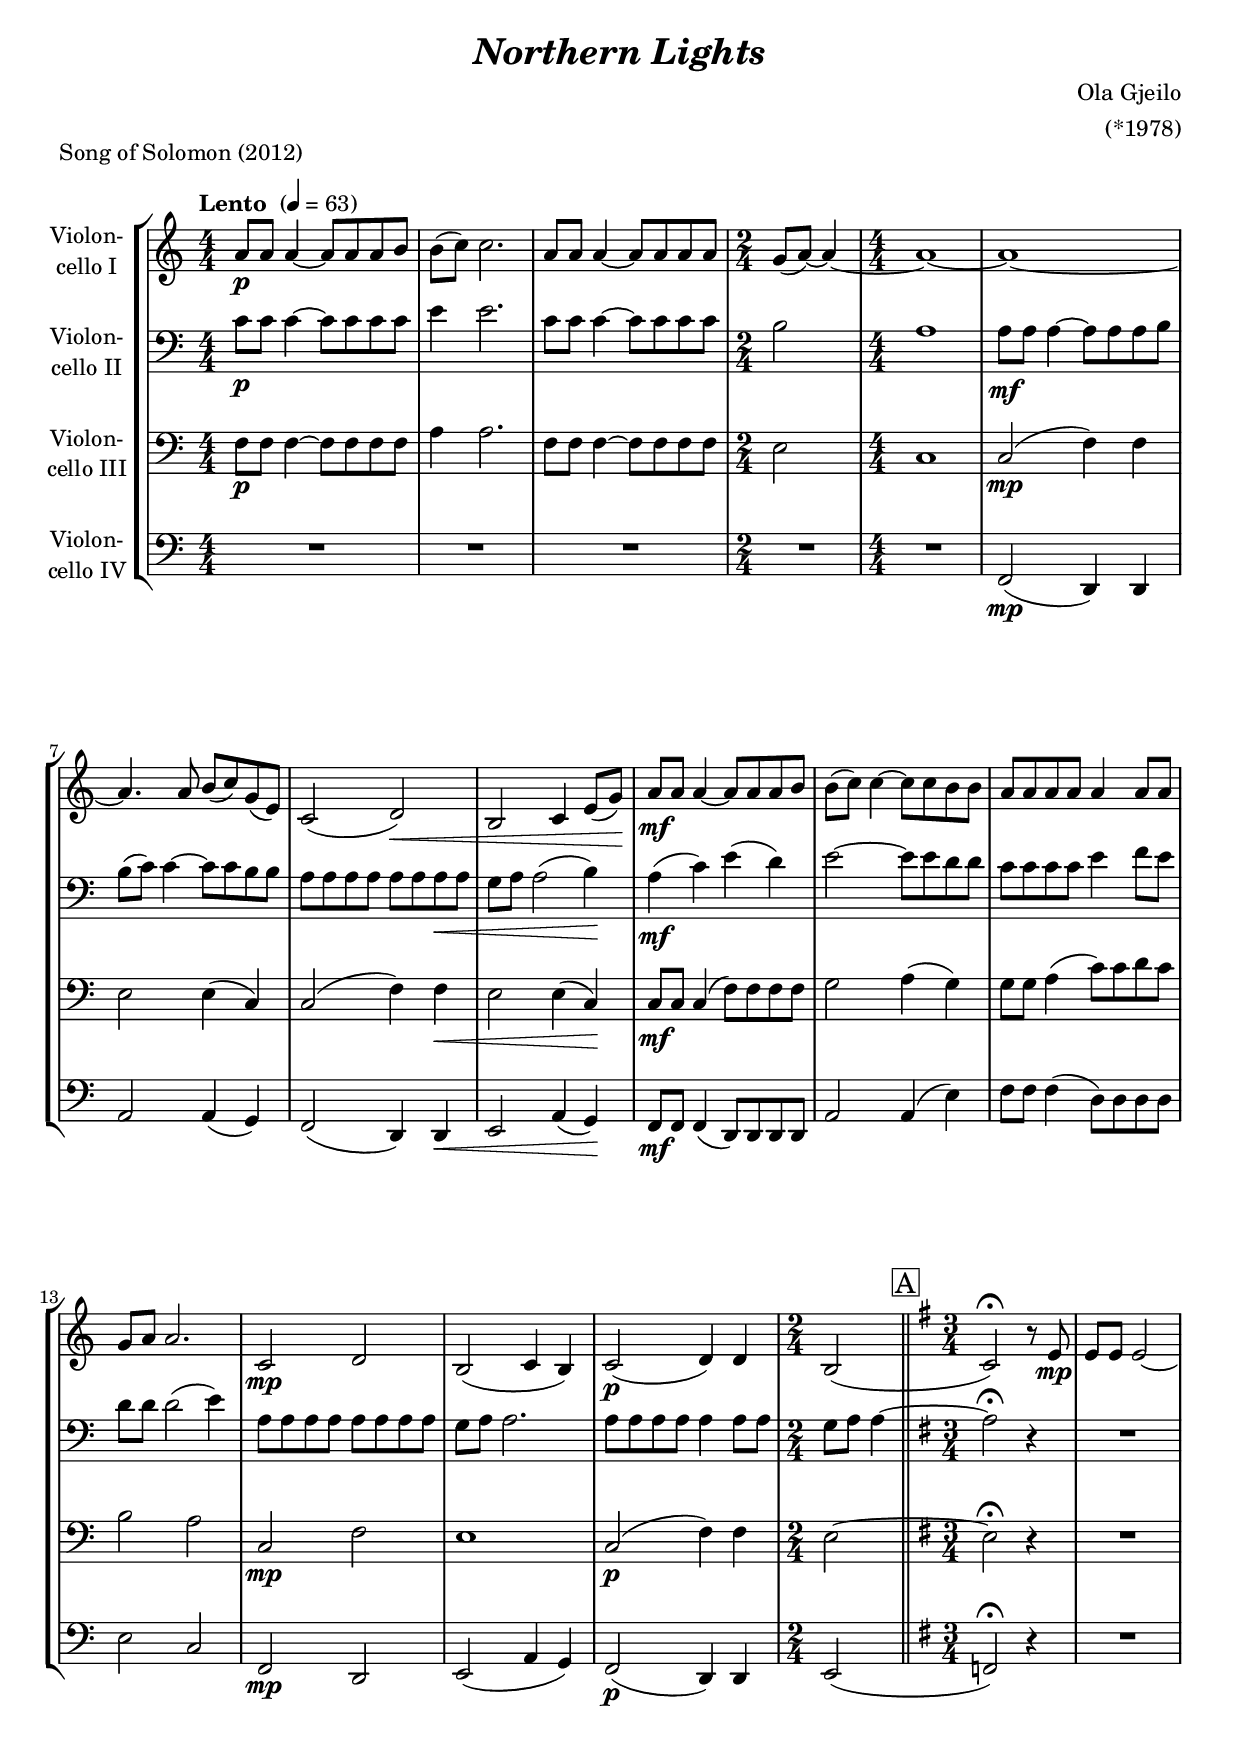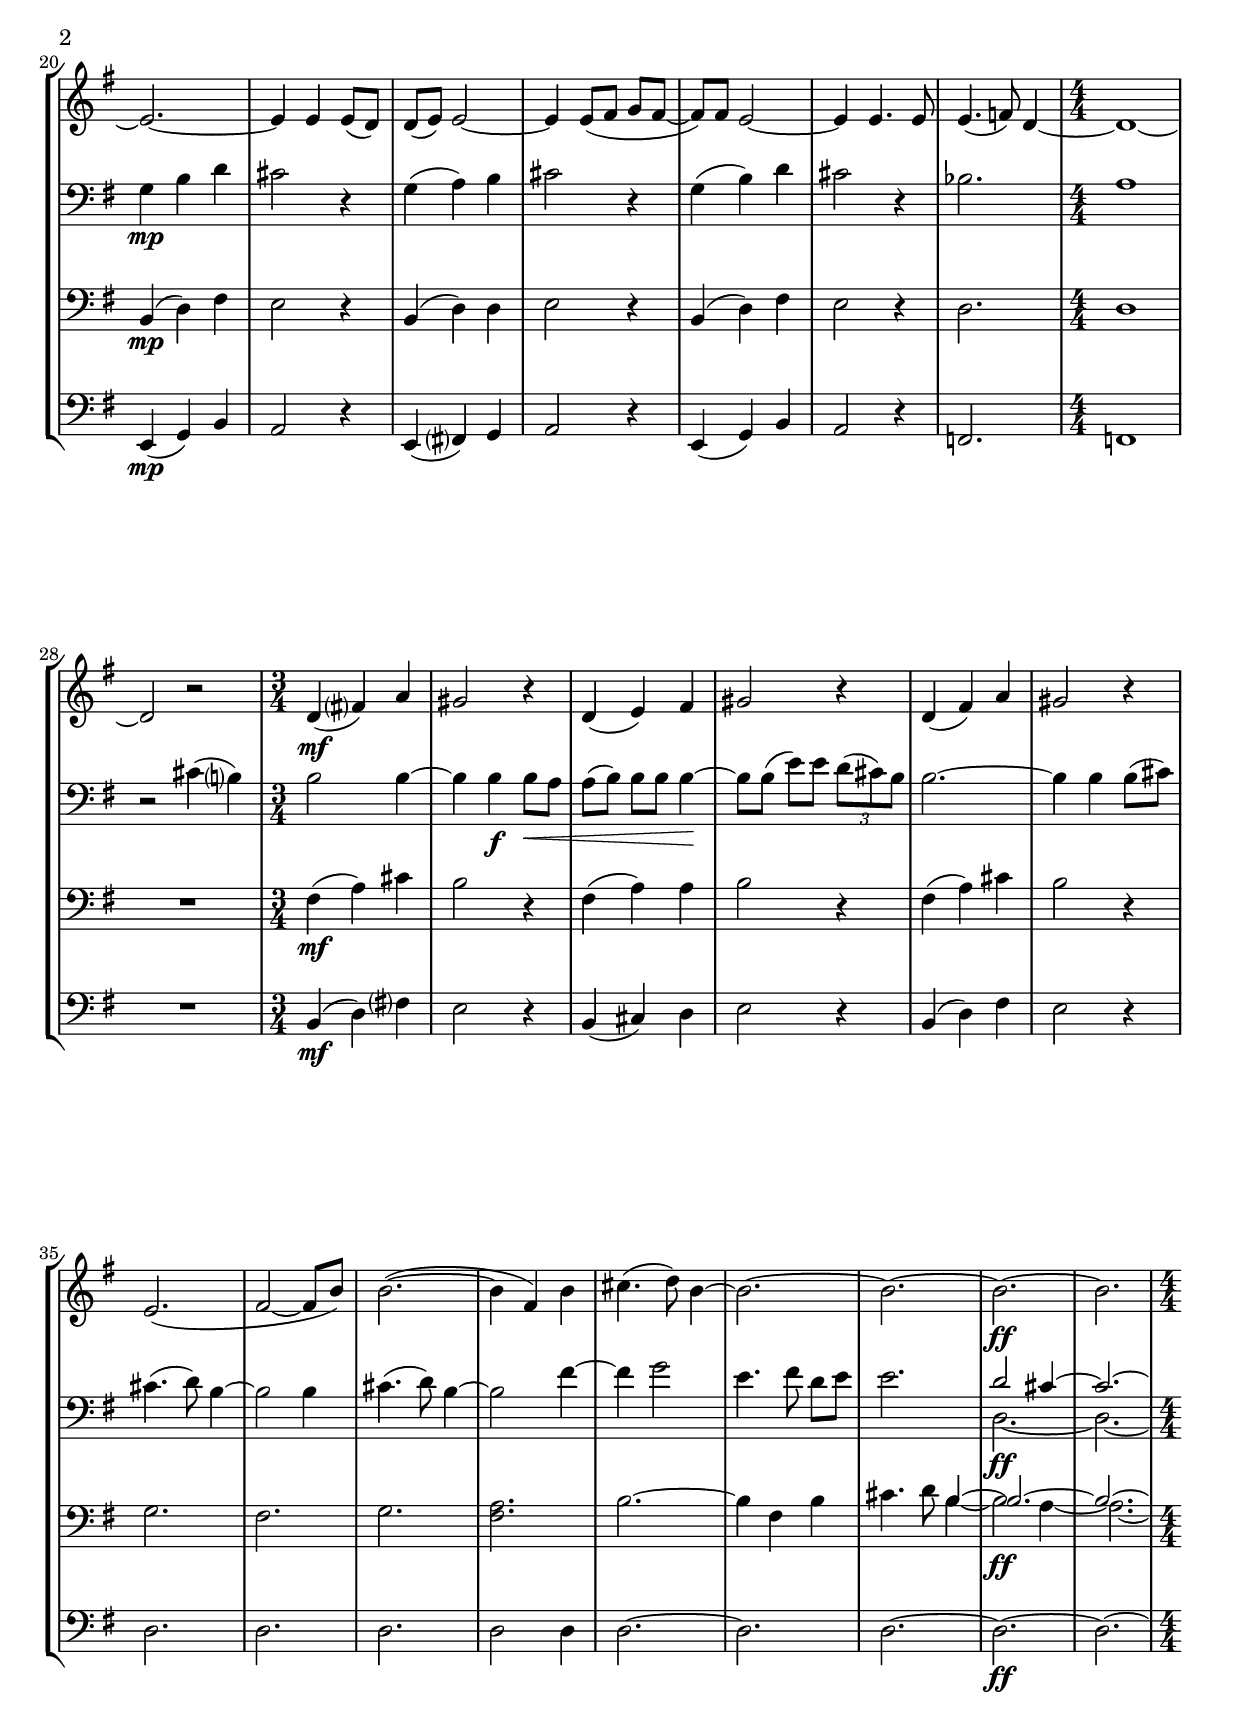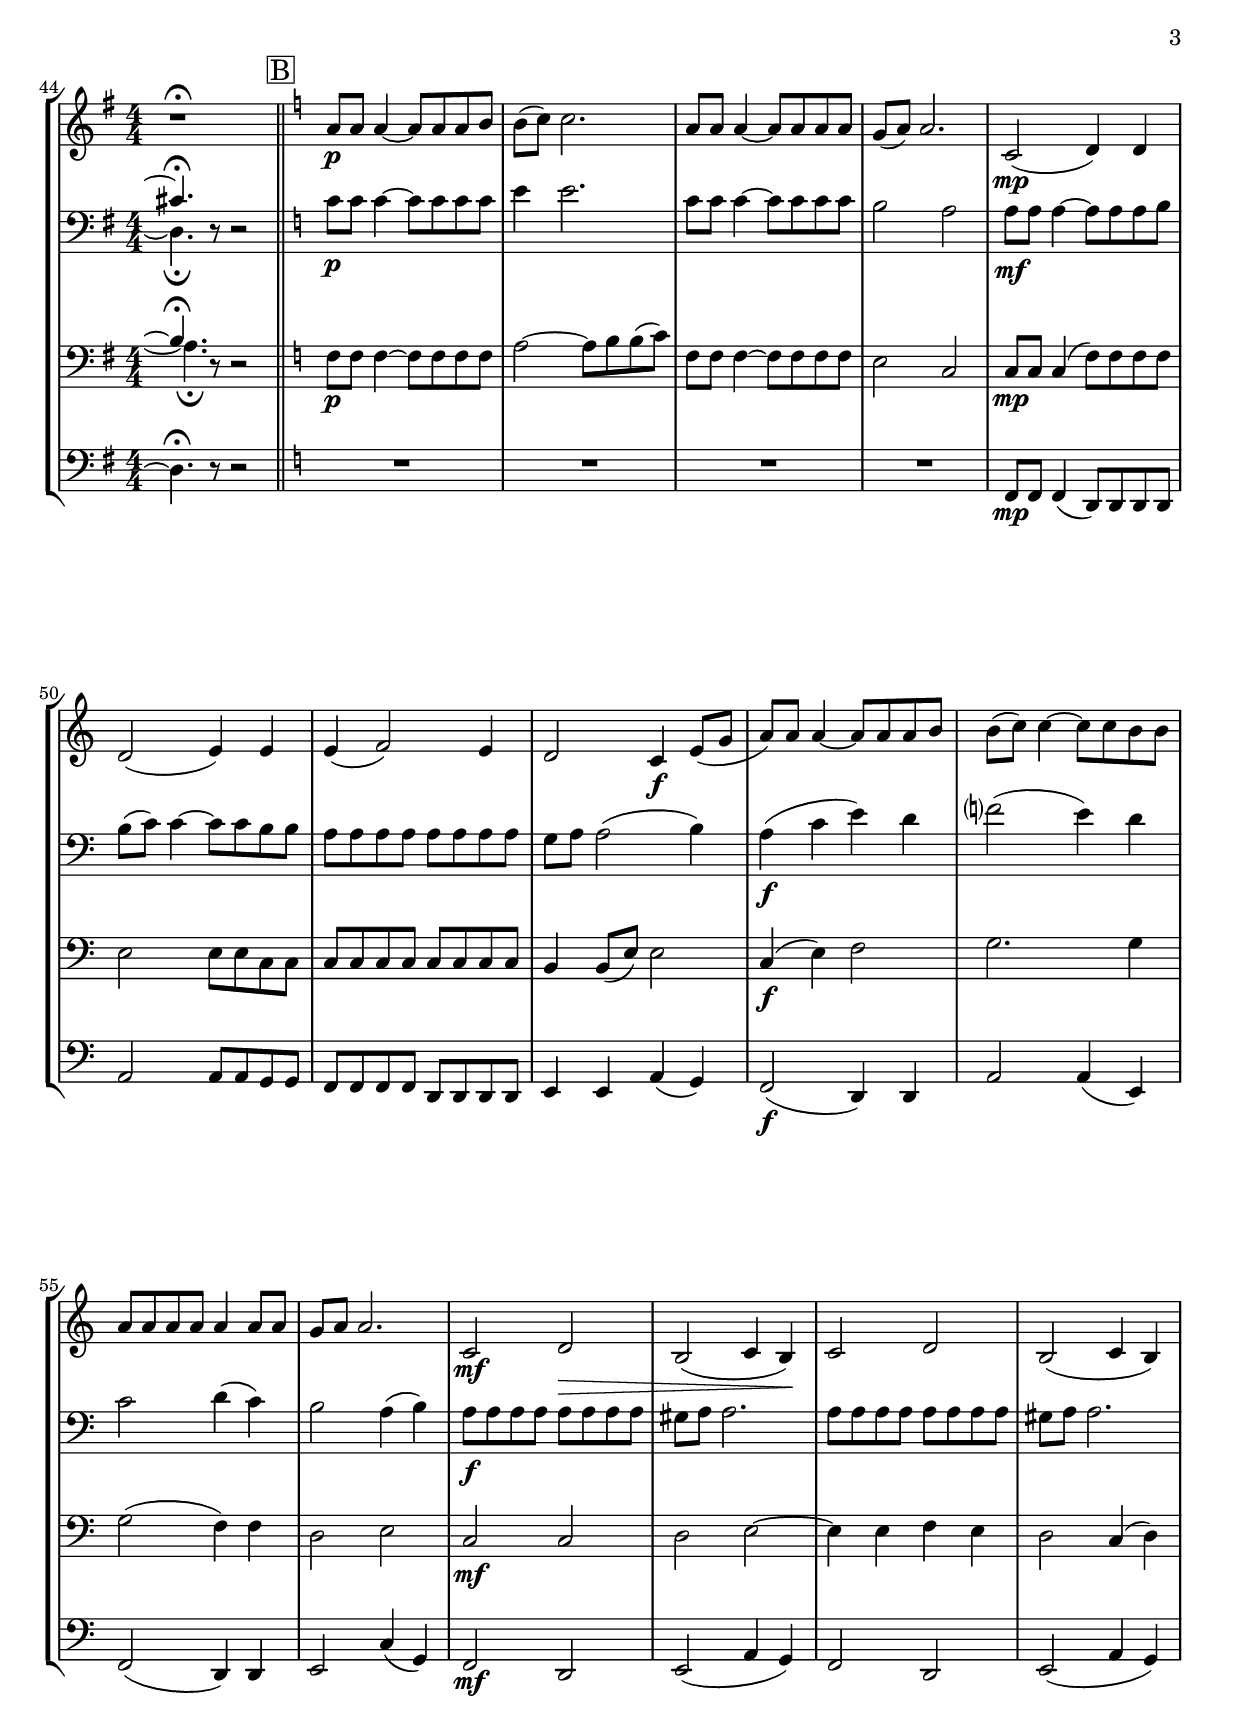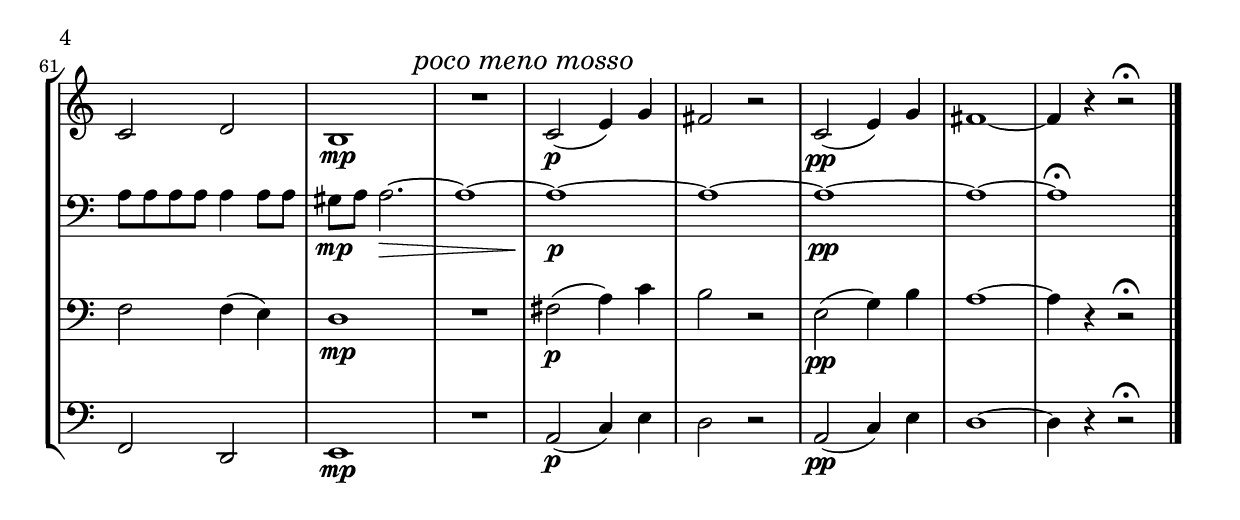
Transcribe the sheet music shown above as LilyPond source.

\version "2.18.2"
\include "deutsch.ly"

#(set-global-staff-size 19.7)

\header {
  title     = \markup \bold \italic "Northern Lights"
  composer  = "Ola Gjeilo"
  arranger  = "(*1978)"
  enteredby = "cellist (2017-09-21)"
  piece     = "Song of Solomon (2012)"
}

voiceconsts = {
  \key a \minor
  \time 4/4
  \clef "bass"
  \numericTimeSignature
  \compressFullBarRests
  % Set default beaming for all staves
%  \set Timing.beamExceptions = #'()
%  \set Timing.baseMoment     = #(ly:make-moment 1 4)
%  \set Timing.beatStructure  = #'(1 1 1)
  \tempo "Lento " 4=63
}

mifl = "flute"
miob = "oboe"
mifh = "french horn"
mikl = "clarinet"
mist = "string ensemble 1"
miba = "cello"

pomo = \mark \markup \italic "poco meno mosso"

boxa = { \bar "||" \mark \markup \box "A" \time 3/4 \key g \major }
boxb = { \bar "||" \mark \markup \box "B" \key a \minor }

va = \relative c'' {
  \voiceconsts
  \clef "treble"

  a8\p a a4~ a8 a a h
  h( c) c2.
  a8 a a4~ a8 a a a \time 2/4
  g( a)~ a4~ \time 4/4
  a1~
  a~

  a4. a8 h( c) g( e)
  c2( d)\<
  h c4 e8( g)\!
  a\mf a a4~ a8 a a h
  h( c) c4~ c8 c h h

  a a a a a4 a8 a
  g a a2. c,2\mp d
  h( c4 h)
  c2(\p d4) d \time 2/4
  h2(  \boxa
  
  c2)\fermata r8 e\mp
  e e e2~
  e2.~
  e4 e e8( d)
  d( e) e2~
  e4 e8( fis g[ fis]~
  fis) fis e2~
  e4 e4. e8
  e4.( f8) d4~ \time 4/4
  d1~

  d2 r \time 3/4
  d4(\mf fis?) a
  gis2 r4
  d( e) fis
  gis2 r4
  d( fis) a
  gis2 r4
  e2.( fis2~ fis8 h)

  h2.(~
  h4 fis) h
  cis4.( d8) h4~
  h2.~
  h~
  h~\ff
  h \time 4/4
  r1\fermata \boxb
  a8\p a a4~ a8 a a h

  h( c) c2.
  a8 a a4~ a8 a a a
  g( a) a2.
  c,2(\mp d4) d
  d2( e4) e
  e( f2) e4

  d2 c4\f e8( g
  a) a a4~ a8 a a h
  h( c) c4~ c8 c h h
  a a a a a4 a8 a
  g a a2.
  c,2\mf d\>

  h( c4 h)\!
  c2 d
  h( c4 h)
  c2 d
  h1\mp
  R \pomo
  c2(\p e4) g
  fis2 r

  c(\pp e4) g
  fis1~
  fis4 r r2\fermata \bar "|."
}

vb = \relative c' {
  \voiceconsts

  c8\p c c4~ c8 c c c
  e4 e2.
  c8 c c4~ c8 c c c \time 2/4
  h2 \time 4/4
  a1
  a8\mf a a4~ a8 a a h

  h( c) c4~ c8 c h h
  a a a a a a a\< a
  g a a2( h4)\!
  a(\mf c) e( d)
  e2~ e8 e d d

  c c c c e4 f8 e
  d d d2( e4)
  a,8 a a a a a a a
  g a a2.
  a8 a a a a4 a8 a \time 2/4
  g a a4~ \boxa
  a2\fermata r4
  
  R2.
  g4\mp h d
  cis2 r4
  g( a) h
  cis2 r4
  g( h) d
  cis2 r4
  b2. \time 4/4
  a1

  r2 cis4( h?) \time 3/4
  h2 h4~
  h h\f h8\< a
  a( h) h[ h] h4~\!
  h8 h( e)[ e] \tuplet 3/2 4 { d( cis) h }
  h2.~
  h4 h h8( cis)
  cis4.( d8) h4~
  h2 h4

  cis4.( d8) h4~
  h2 fis'4~
  fis g2
  e4. fis8 d[ e]
  e2.
  << {
    d2 cis4~
    cis2.~ \time 4/4
    cis4.\fermata
  } \\ {
    d,2.~\ff
    d~ \time 4/4
    d4.\fermata
  } >> r8 r2 \boxb
  c'8\p c c4~ c8 c c c

  e4 e2.
  c8 c c4~ c8 c c c
  h2 a
  a8\mf a a4~ a8 a a h
  h( c) c4~ c8 c h h
  a a a a a a a a

  g a a2( h4)
  a(\f c e) d
  f?2( e4) d
  c2 d4( c)
  h2 a4( h)
  a8\f a a a a a a a

  gis a a2.
  a8 a a a a a a a
  gis a a2.
  a8 a a a a4 a8 a
  gis\mp a a2.~\>
  a1~ \pomo
  a~\!\p
  a~

  a~\pp
  a~
  a\fermata \bar "|."
}

vc = \relative c {
  \voiceconsts

  f8\p f f4~ f8 f f f
  a4 a2.
  f8 f f4~ f8 f f f \time 2/4
  e2 \time 4/4
  c1
  c2(\mp f4) f

  e2 e4( c)
  c2( f4) f\<
  e2 e4( c)\!
  c8\mf c c4( f8) f f f
  g2 a4( g)

  g8 g a4( c8) c d c
  h2 a
  c,\mp f
  e1
  c2(\p f4) f \time 2/4
  e2~ \boxa
  e\fermata r4
  R2.
  h4(\mp d) fis
  e2 r4
  h( d) d
  e2 r4
  h( d) fis
  e2 r4
  d2. \time 4/4
  d1

  R \time 3/4
  fis4(\mf a) cis
  h2 r4
  fis( a) a
  h2 r4
  fis( a) cis
  h2 r4
  g2.
  fis

  g
  <fis a>
  h~
  h4 fis h
  cis4. d8 << {
    h4~
    h2.~
    h~ \time 4/4
    h4.\fermata
  } \\ {
    h4~
    h2\ff a4~
    a2.~ \time 4/4
    a4.\fermata
  } >> r8 r2 \boxb
  f8\p f f4~ f8 f f f

  a2~ a8 h h( c)
  f, f f4~ f8 f f f
  e2 c
  c8\mp c c4( f8) f f f
  e2 e8 e c c
  c c c c c c c c

  h4 h8( e) e2
  c4(\f e) f2
  g2. g4
  g2( f4) f
  d2 e
  c\mf c

  d e~
  e4 e f e
  d2 c4( d)
  f2 f4( e)
  d1\mp
  R \pomo
  fis2(\p a4) c
  h2 r

  e,(\pp g4) h
  a1~
  a4 r r2\fermata \bar "|."
}

vd = \relative c, {
  \voiceconsts

  R1*3 \time 2/4
  R2 \time 4/4
  R1
  f2(\mp d4) d

  a'2 a4( g)
  f2( d4) d\<
  e2 a4( g)\!
  f8\mf f f4( d8) d d d
  a'2 a4( e')

  f8 f f4( d8) d d d
  e2 c
  f,\mp d
  e( a4 g)
  f2(\p d4) d \time 2/4
  e2( \boxa
  f)\fermata r4

  R2.
  e4(\mp g) h
  a2 r4
  e( fis?) g
  a2 r4
  e( g) h
  a2 r4
  f2. \time 4/4
  f1

  R \time 3/4
  h4(\mf d) fis?
  e2 r4
  h( cis) d
  e2 r4
  h( d) fis
  e2 r4
  d2.
  d

  d
  d2 d4
  d2.~
  d
  d~
  d~\ff
  d~ \time 4/4
  d4.\fermata r8 r2 \boxb
  
  R1*4
  f,8\mp f f4( d8) d d d
  a'2 a8 a g g
  f f f f d d d d

  e4 e a( g)
  f2(\f d4) d
  a'2 a4( e)
  f2( d4) d
  e2 c'4( g)
  f2\mf d

  e( a4 g)
  f2 d
  e( a4 g)
  f2 d
  e1\mp
  R \pomo
  a2(\p c4) e
  d2 r

  a(\pp c4) e
  d1~
  d4 r r2\fermata \bar "|."
}


music = \new StaffGroup <<
      \new Staff {
	\set Staff.midiInstrument = \miba
	\set Staff.instrumentName = \markup \center-column { "Violon-" "cello I" }
	\transpose a a { \va }
      }

      \new Staff {
	\set Staff.midiInstrument = \miba
	\set Staff.instrumentName = \markup \center-column { "Violon-" "cello II" }
	\transpose a a { \vb }
      }

      \new Staff {
	\set Staff.midiInstrument = \miba
	\set Staff.instrumentName = \markup \center-column { "Violon-" "cello III" }
	\transpose a a { \vc }
      }

      \new Staff {
	\set Staff.midiInstrument = \miba
	\set Staff.instrumentName = \markup \center-column { "Violon-" "cello IV" }
	\transpose a a { \vd }
      }
>>

\book {
  \score {
    \music
    \layout {}
  }

  \score {
    \unfoldRepeats \music

    \midi {
      \context {
        \Score
      }
    }
  }
}
